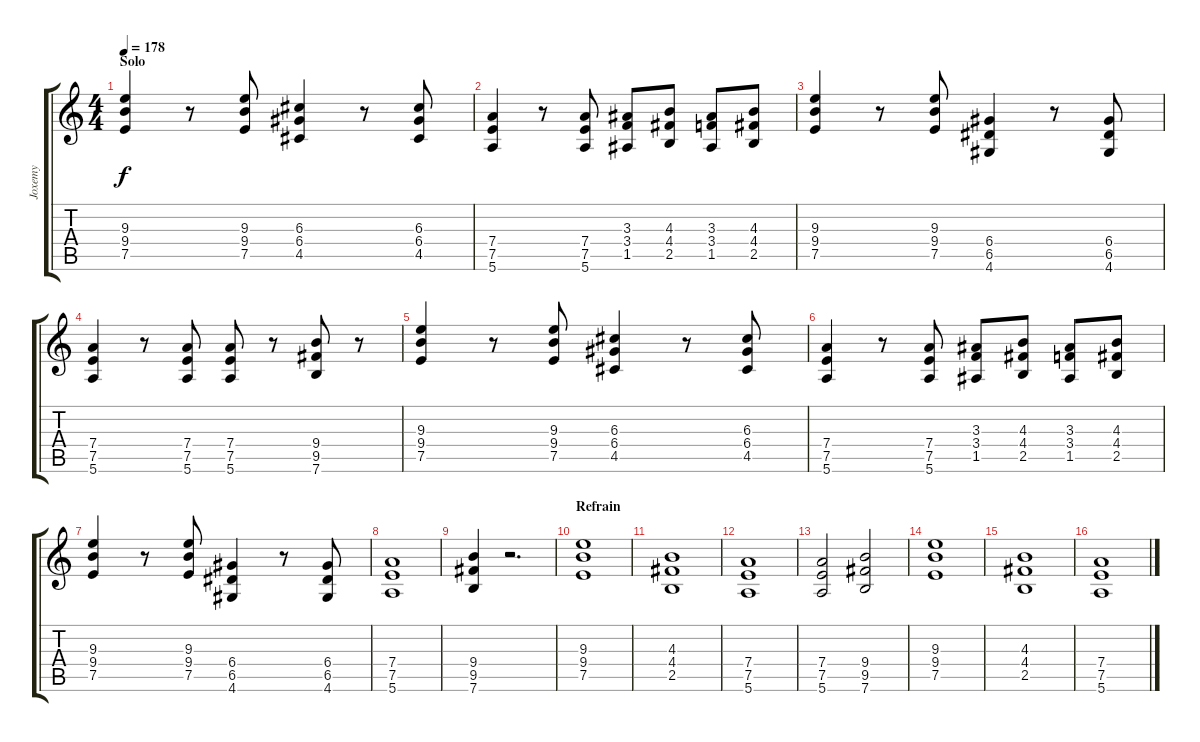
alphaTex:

\track ("Joxemy" "Joxemy") {instrument distortionguitar}
\staff {score tabs}
\tuning (E4 B3 G3 D3 A2 E2) {hide}
\ts (4 4)
\section ("" "Solo")
\tempo 178
\clef g2
\ks c
(9.3 9.4 7.5).4{dy f} r.8 (9.3 9.4 7.5).8 (6.3 6.4 4.5).4 r.8 (6.3 6.4 4.5).8 |
(7.4 7.5 5.6).4 r.8 (7.4 7.5 5.6).8 (3.3 3.4 1.5).8 (4.3 4.4 2.5).8 (3.3 3.4 1.5).8 (4.3 4.4 2.5).8 |
(9.3 9.4 7.5).4 r.8 (9.3 9.4 7.5).8 (6.4 6.5 4.6).4 r.8 (6.4 6.5 4.6).8 |
(7.4 7.5 5.6).4 r.8 (7.4 7.5 5.6).8 (7.4 7.5 5.6).8 r.8 (9.4 9.5 7.6).8 r.8 |
(9.3 9.4 7.5).4 r.8 (9.3 9.4 7.5).8 (6.3 6.4 4.5).4 r.8 (6.3 6.4 4.5).8 |
(7.4 7.5 5.6).4 r.8 (7.4 7.5 5.6).8 (3.3 3.4 1.5).8 (4.3 4.4 2.5).8 (3.3 3.4 1.5).8 (4.3 4.4 2.5).8 |
(9.3 9.4 7.5).4 r.8 (9.3 9.4 7.5).8 (6.4 6.5 4.6).4 r.8 (6.4 6.5 4.6).8 |
(7.4 7.5 5.6).1 |
(9.4 9.5 7.6).4 r.2{d} |
\section ("" "Refrain")
(9.3 9.4 7.5).1 |
(4.3 4.4 2.5).1 |
(7.4 7.5 5.6).1 |
(7.4 7.5 5.6).2 (9.4 9.5 7.6).2 |
(9.3 9.4 7.5).1 |
(4.3 4.4 2.5).1 |
(7.4 7.5 5.6).1
